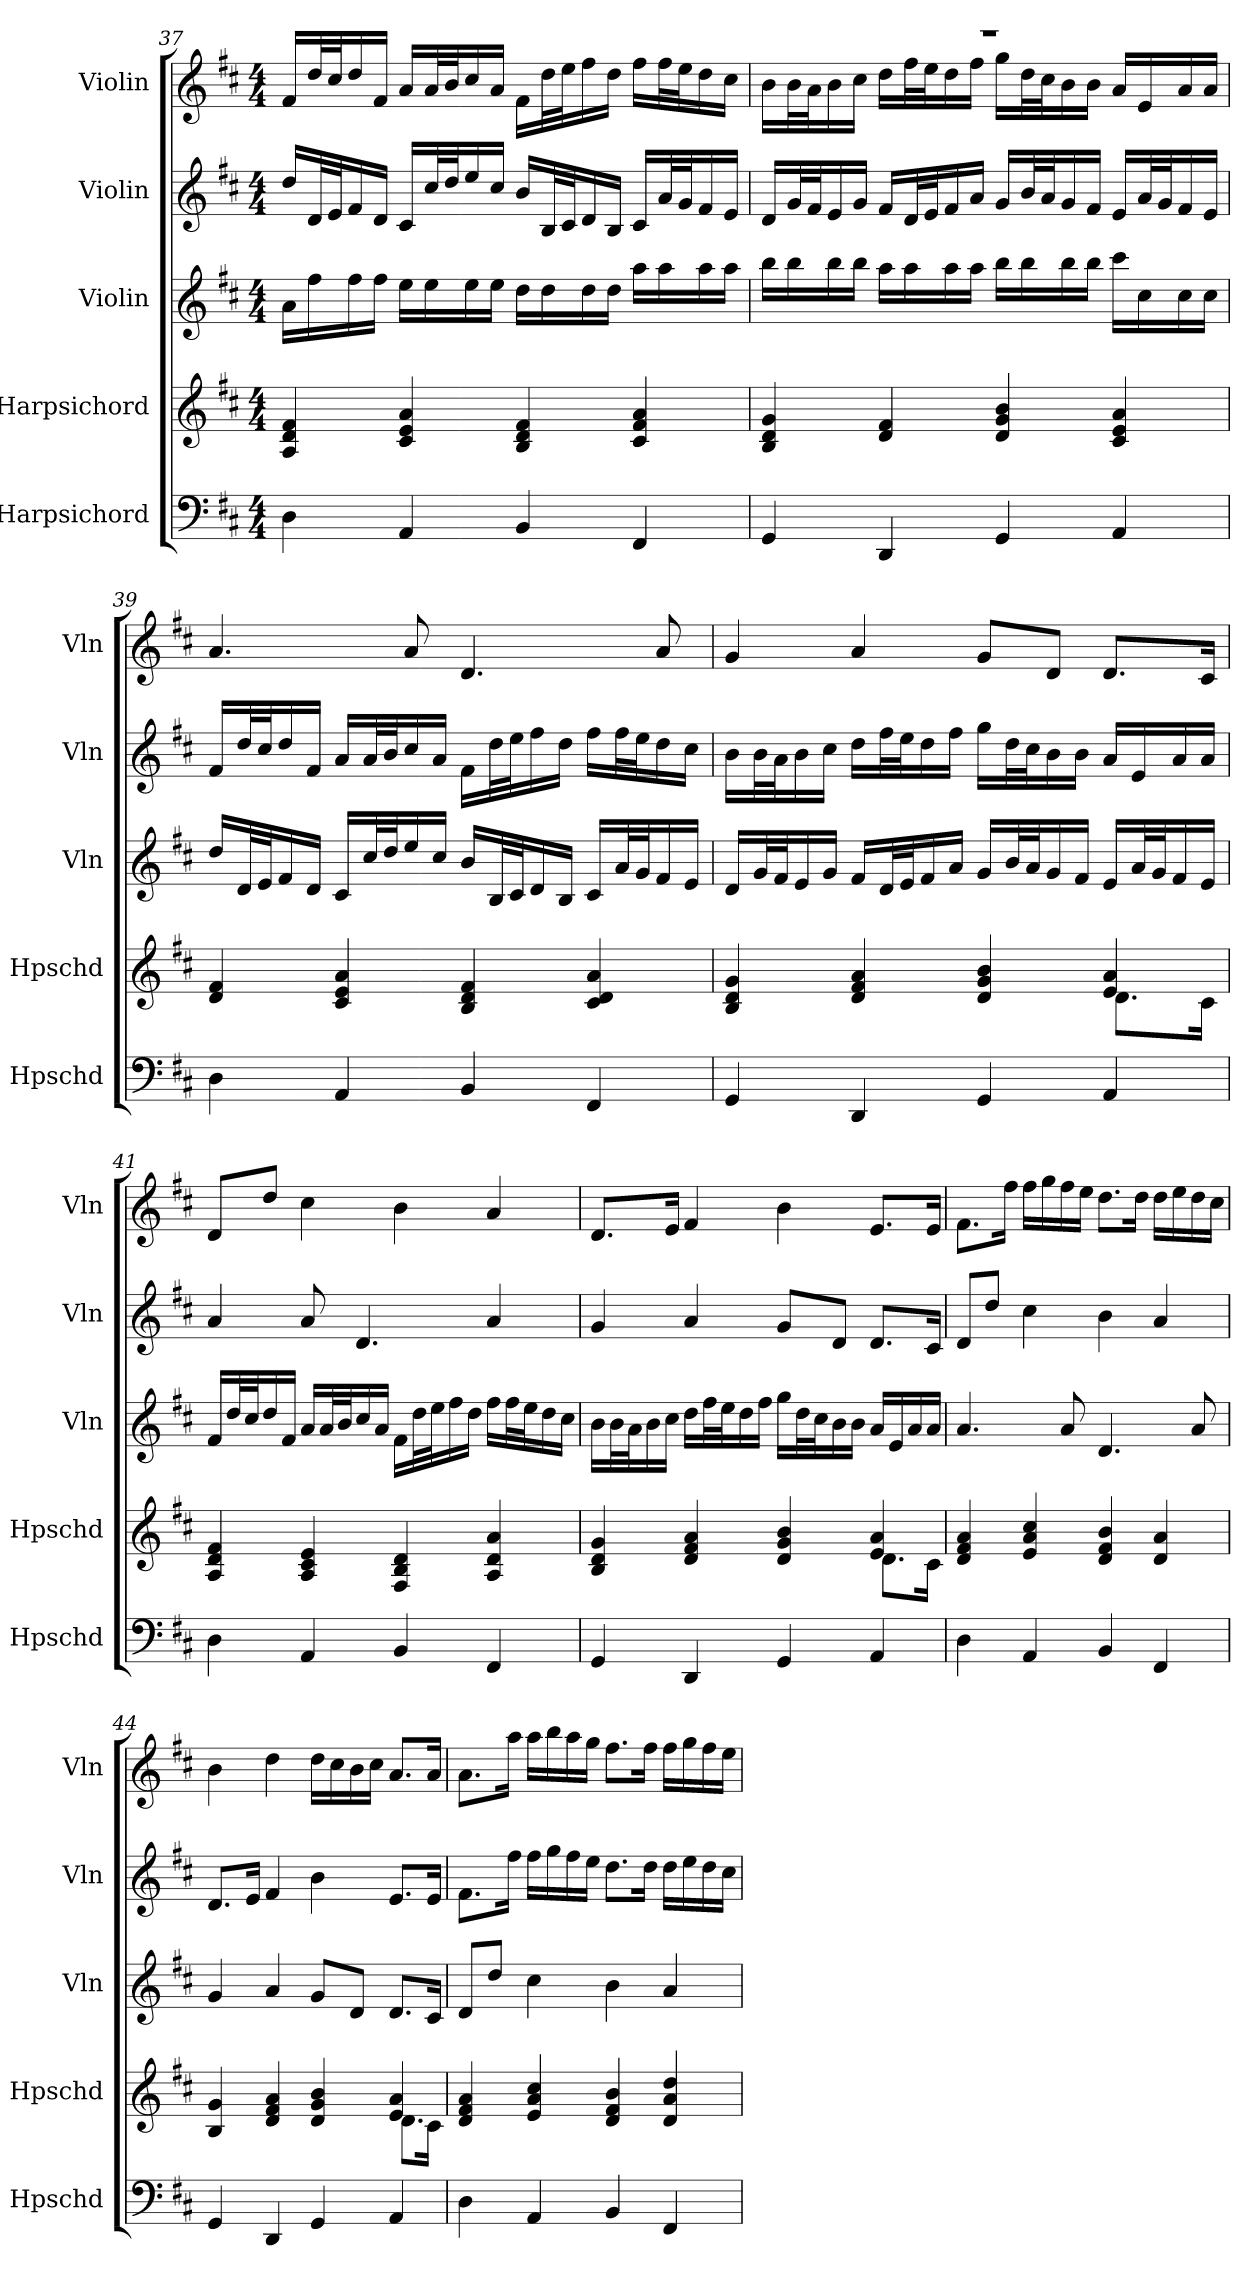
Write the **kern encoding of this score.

**kern	**kern	**kern	**kern	**kern
*part5	*part4	*part3	*part2	*part1
*staff5	*staff4	*staff3	*staff2	*staff1
*I"Harpsichord	*I"Harpsichord	*I"Violin	*I"Violin	*I"Violin
*I'Hpschd	*I'Hpschd	*I'Vln	*I'Vln	*I'Vln
*clefF4	*clefG2	*clefG2	*clefG2	*clefG2
*k[f#c#]	*k[f#c#]	*k[f#c#]	*k[f#c#]	*k[f#c#]
*D:	*D:	*D:	*D:	*D:
*M4/4	*M4/4	*M4/4	*M4/4	*M4/4
=37	=37	=37	=37	=37
4D\	4A/ 4d/ 4f#/	16a\LL	16dd/LL	16f#/LL
.	.	16ff#\	32d/L	32dd/L
.	.	.	32e/J	32cc#/J
.	.	16ff#\	16f#/	16dd/
.	.	16ff#\JJ	16d/JJ	16f#/JJ
4AA/	4c#/ 4e/ 4a/	16ee\LL	16c#/LL	16a/LL
.	.	16ee\	32cc#/L	32a/L
.	.	.	32dd/J	32b/J
.	.	16ee\	16ee/	16cc#/
.	.	16ee\JJ	16cc#/JJ	16a/JJ
4BB/	4B/ 4d/ 4f#/	16dd\LL	16b/LL	16f#\LL
.	.	16dd\	32B/L	32dd\L
.	.	.	32c#/J	32ee\J
.	.	16dd\	16d/	16ff#\
.	.	16dd\JJ	16B/JJ	16dd\JJ
4FF#/	4c#/ 4f#/ 4a/	16aa\LL	16c#/LL	16ff#\LL
.	.	16aa\	32a/L	32ff#\L
.	.	.	32g/J	32ee\J
.	.	16aa\	16f#/	16dd\
.	.	16aa\JJ	16e/JJ	16cc#\JJ
=38	=38	=38	=38	=38
*	*	*	*	*^
4GG/	4B/ 4d/ 4g/	16bb\LL	16d/LL	1r	16b\LL
.	.	16bb\	32g/L	.	32b\L
.	.	.	32f#/J	.	32a\J
.	.	16bb\	16e/	.	16b\
.	.	16bb\JJ	16g/JJ	.	16cc#\JJ
4DD/	4d/ 4f#/	16aa\LL	16f#/LL	.	16dd\LL
.	.	16aa\	32d/L	.	32ff#\L
.	.	.	32e/J	.	32ee\J
.	.	16aa\	16f#/	.	16dd\
.	.	16aa\JJ	16a/JJ	.	16ff#\JJ
4GG/	4d/ 4g/ 4b/	16bb\LL	16g/LL	.	16gg\LL
.	.	16bb\	32b/L	.	32dd\L
.	.	.	32a/J	.	32cc#\J
.	.	16bb\	16g/	.	16b\
.	.	16bb\JJ	16f#/JJ	.	16b\JJ
4AA/	4c#/ 4e/ 4a/	16ccc#\LL	16e/LL	.	16a/LL
.	.	16cc#\	32a/L	.	16e/
.	.	.	32g/J	.	.
.	.	16cc#\	16f#/	.	16a/
.	.	16cc#\JJ	16e/JJ	.	16a/JJ
*	*	*	*	*v	*v
=39	=39	=39	=39	=39
4D\	4d/ 4f#/	16dd/LL	16f#/LL	4.a/
.	.	32d/L	32dd/L	.
.	.	32e/J	32cc#/J	.
.	.	16f#/	16dd/	.
.	.	16d/JJ	16f#/JJ	.
4AA/	4c#/ 4e/ 4a/	16c#/LL	16a/LL	.
.	.	32cc#/L	32a/L	.
.	.	32dd/J	32b/J	.
.	.	16ee/	16cc#/	8a/
.	.	16cc#/JJ	16a/JJ	.
4BB/	4B/ 4d/ 4f#/	16b/LL	16f#\LL	4.d/
.	.	32B/L	32dd\L	.
.	.	32c#/J	32ee\J	.
.	.	16d/	16ff#\	.
.	.	16B/JJ	16dd\JJ	.
4FF#/	4c#/ 4d/ 4a/	16c#/LL	16ff#\LL	.
.	.	32a/L	32ff#\L	.
.	.	32g/J	32ee\J	.
.	.	16f#/	16dd\	8a/
.	.	16e/JJ	16cc#\JJ	.
=40	=40	=40	=40	=40
*	*^	*	*	*
4GG/	4B/ 4d/ 4g/	2.ryy	16d/LL	16b\LL	4g/
.	.	.	32g/L	32b\L	.
.	.	.	32f#/J	32a\J	.
.	.	.	16e/	16b\	.
.	.	.	16g/JJ	16cc#\JJ	.
4DD/	4d/ 4f#/ 4a/	.	16f#/LL	16dd\LL	4a/
.	.	.	32d/L	32ff#\L	.
.	.	.	32e/J	32ee\J	.
.	.	.	16f#/	16dd\	.
.	.	.	16a/JJ	16ff#\JJ	.
4GG/	4d/ 4g/ 4b/	.	16g/LL	16gg\LL	8g/L
.	.	.	32b/L	32dd\L	.
.	.	.	32a/J	32cc#\J	.
.	.	.	16g/	16b\	8d/J
.	.	.	16f#/JJ	16b\JJ	.
4AA/	4e/ 4a/	8.d\L	16e/LL	16a/LL	8.d/L
.	.	.	32a/L	16e/	.
.	.	.	32g/J	.	.
.	.	.	16f#/	16a/	.
.	.	16c#\Jk	16e/JJ	16a/JJ	16c#/Jk
*	*v	*v	*	*	*
=41	=41	=41	=41	=41
4D\	4A/ 4d/ 4f#/	16f#/LL	4a/	8d/L
.	.	32dd/L	.	.
.	.	32cc#/J	.	.
.	.	16dd/	.	8dd/J
.	.	16f#/JJ	.	.
4AA/	4A/ 4c#/ 4e/	16a/LL	8a/	4cc#\
.	.	32a/L	.	.
.	.	32b/J	.	.
.	.	16cc#/	4.d/	.
.	.	16a/JJ	.	.
4BB/	4F#/ 4B/ 4d/	16f#\LL	.	4b\
.	.	32dd\L	.	.
.	.	32ee\J	.	.
.	.	16ff#\	.	.
.	.	16dd\JJ	.	.
4FF#/	4A/ 4d/ 4a/	16ff#\LL	4a/	4a/
.	.	32ff#\L	.	.
.	.	32ee\J	.	.
.	.	16dd\	.	.
.	.	16cc#\JJ	.	.
=42	=42	=42	=42	=42
*	*^	*	*	*
4GG/	4B/ 4d/ 4g/	2.ryy	16b\LL	4g/	8.d/L
.	.	.	32b\L	.	.
.	.	.	32a\J	.	.
.	.	.	16b\	.	.
.	.	.	16cc#\JJ	.	16e/Jk
4DD/	4d/ 4f#/ 4a/	.	16dd\LL	4a/	4f#/
.	.	.	32ff#\L	.	.
.	.	.	32ee\J	.	.
.	.	.	16dd\	.	.
.	.	.	16ff#\JJ	.	.
4GG/	4d/ 4g/ 4b/	.	16gg\LL	8g/L	4b\
.	.	.	32dd\L	.	.
.	.	.	32cc#\J	.	.
.	.	.	16b\	8d/J	.
.	.	.	16b\JJ	.	.
4AA/	4e/ 4a/	8.d\L	16a/LL	8.d/L	8.e/L
.	.	.	16e/	.	.
.	.	.	16a/	.	.
.	.	16c#\Jk	16a/JJ	16c#/Jk	16e/Jk
*	*v	*v	*	*	*
=43	=43	=43	=43	=43
4D\	4d/ 4f#/ 4a/	4.a/	8d/L	8.f#\L
.	.	.	8dd/J	.
.	.	.	.	16ff#\Jk
4AA/	4e/ 4a/ 4cc#/	.	4cc#\	16ff#\LL
.	.	.	.	16gg\
.	.	8a/	.	16ff#\
.	.	.	.	16ee\JJ
4BB/	4d/ 4f#/ 4b/	4.d/	4b\	8.dd\L
.	.	.	.	16dd\Jk
4FF#/	4d/ 4a/	.	4a/	16dd\LL
.	.	.	.	16ee\
.	.	8a/	.	16dd\
.	.	.	.	16cc#\JJ
=44	=44	=44	=44	=44
*	*^	*	*	*
4GG/	4B/ 4g/	2.ryy	4g/	8.d/L	4b\
.	.	.	.	16e/Jk	.
4DD/	4d/ 4f#/ 4a/	.	4a/	4f#/	4dd\
4GG/	4d/ 4g/ 4b/	.	8g/L	4b\	16dd\LL
.	.	.	.	.	16cc#\
.	.	.	8d/J	.	16b\
.	.	.	.	.	16cc#\JJ
4AA/	4e/ 4a/	8.d\L	8.d/L	8.e/L	8.a/L
.	.	16c#\Jk	16c#/Jk	16e/Jk	16a/Jk
*	*v	*v	*	*	*
=45	=45	=45	=45	=45
4D\	4d/ 4f#/ 4a/	8d/L	8.f#\L	8.a\L
.	.	8dd/J	.	.
.	.	.	16ff#\Jk	16aa\Jk
4AA/	4e/ 4a/ 4cc#/	4cc#\	16ff#\LL	16aa\LL
.	.	.	16gg\	16bb\
.	.	.	16ff#\	16aa\
.	.	.	16ee\JJ	16gg\JJ
4BB/	4d/ 4f#/ 4b/	4b\	8.dd\L	8.ff#\L
.	.	.	16dd\Jk	16ff#\Jk
4FF#/	4d/ 4a/ 4dd/	4a/	16dd\LL	16ff#\LL
.	.	.	16ee\	16gg\
.	.	.	16dd\	16ff#\
.	.	.	16cc#\JJ	16ee\JJ
=	=	=	=	=
*-	*-	*-	*-	*-
